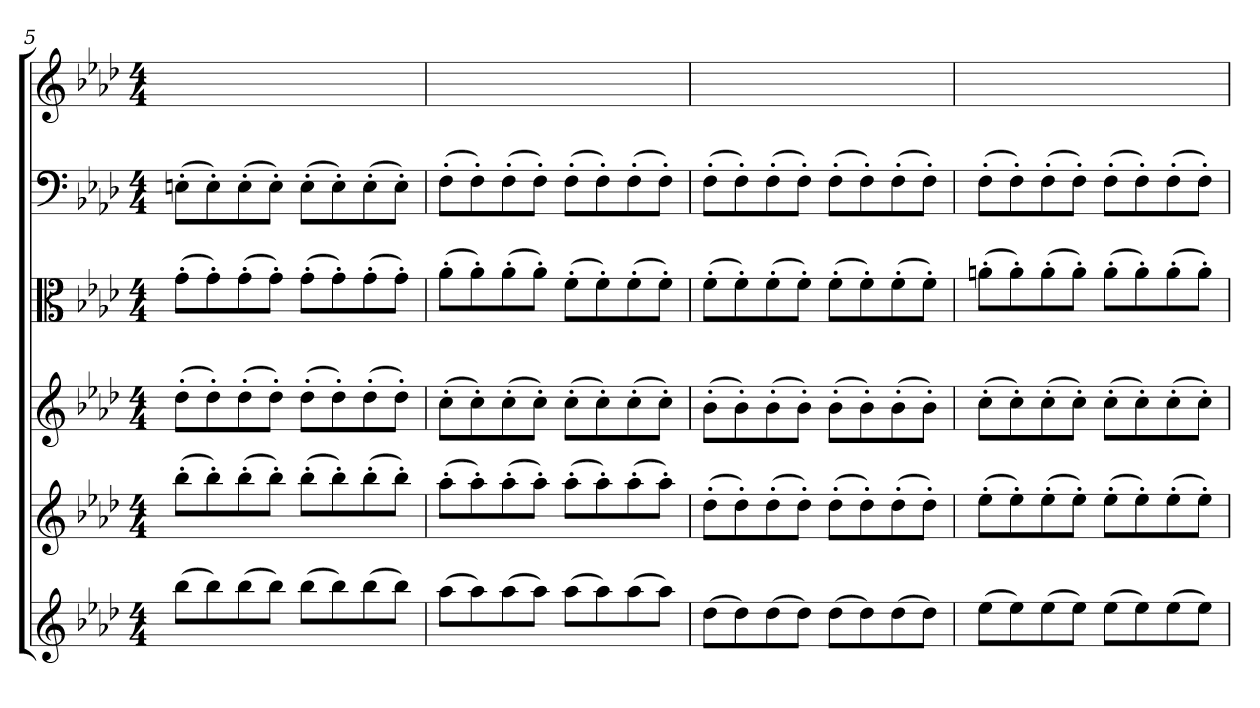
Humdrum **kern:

**kern	**kern	**kern	**kern	**kern	**kern
*part6	*part5	*part4	*part3	*part2	*part1
*staff6	*staff5	*staff4	*staff3	*staff2	*staff1
*clefG2	*clefG2	*clefG2	*clefC3	*clefF4	*clefG2
*k[b-e-a-d-]	*k[b-e-a-d-]	*k[b-e-a-d-]	*k[b-e-a-d-]	*k[b-e-a-d-]	*k[b-e-a-d-]
*f:	*f:	*f:	*f:	*f:	*f:
*M4/4	*M4/4	*M4/4	*M4/4	*M4/4	*M4/4
=5	=5	=5	=5	=5	=5
(8bb-\L	(8bb-'\L	(8dd-'\L	(8g'\L	(8En'\L	1ryy
8bb-\)	8bb-'\)	8dd-'\)	8g'\)	8E'\)	.
(8bb-\	(8bb-'\	(8dd-'\	(8g'\	(8E'\	.
8bb-\J)	8bb-'\J)	8dd-'\J)	8g'\J)	8E'\J)	.
(8bb-\L	(8bb-'\L	(8dd-'\L	(8g'\L	(8E'\L	.
8bb-\)	8bb-'\)	8dd-'\)	8g'\)	8E'\)	.
(8bb-\	(8bb-'\	(8dd-'\	(8g'\	(8E'\	.
8bb-\J)	8bb-'\J)	8dd-'\J)	8g'\J)	8E'\J)	.
=6	=6	=6	=6	=6	=6
(8aa-\L	(8aa-'\L	(8cc'\L	(8a-'\L	(8F'\L	1ryy
8aa-\)	8aa-'\)	8cc'\)	8a-'\)	8F'\)	.
(8aa-\	(8aa-'\	(8cc'\	(8a-'\	(8F'\	.
8aa-\J)	8aa-'\J)	8cc'\J)	8a-'\J)	8F'\J)	.
(8aa-\L	(8aa-'\L	(8cc'\L	(8f'\L	(8F'\L	.
8aa-\)	8aa-'\)	8cc'\)	8f'\)	8F'\)	.
(8aa-\	(8aa-'\	(8cc'\	(8f'\	(8F'\	.
8aa-\J)	8aa-'\J)	8cc'\J)	8f'\J)	8F'\J)	.
=7	=7	=7	=7	=7	=7
(8dd-\L	(8dd-'\L	(8b-'\L	(8f'\L	(8F'\L	1ryy
8dd-\)	8dd-'\)	8b-'\)	8f'\)	8F'\)	.
(8dd-\	(8dd-'\	(8b-'\	(8f'\	(8F'\	.
8dd-\J)	8dd-'\J)	8b-'\J)	8f'\J)	8F'\J)	.
(8dd-\L	(8dd-'\L	(8b-'\L	(8f'\L	(8F'\L	.
8dd-\)	8dd-'\)	8b-'\)	8f'\)	8F'\)	.
(8dd-\	(8dd-'\	(8b-'\	(8f'\	(8F'\	.
8dd-\J)	8dd-'\J)	8b-'\J)	8f'\J)	8F'\J)	.
=8	=8	=8	=8	=8	=8
(8ee-\L	(8ee-'\L	(8cc'\L	(8an'\L	(8F'\L	1ryy
8ee-\)	8ee-'\)	8cc'\)	8a'\)	8F'\)	.
(8ee-\	(8ee-'\	(8cc'\	(8a'\	(8F'\	.
8ee-\J)	8ee-'\J)	8cc'\J)	8a'\J)	8F'\J)	.
(8ee-\L	(8ee-'\L	(8cc'\L	(8a'\L	(8F'\L	.
8ee-\)	8ee-'\)	8cc'\)	8a'\)	8F'\)	.
(8ee-\	(8ee-'\	(8cc'\	(8a'\	(8F'\	.
8ee-\J)	8ee-'\J)	8cc'\J)	8a'\J)	8F'\J)	.
=	=	=	=	=	=
*-	*-	*-	*-	*-	*-
